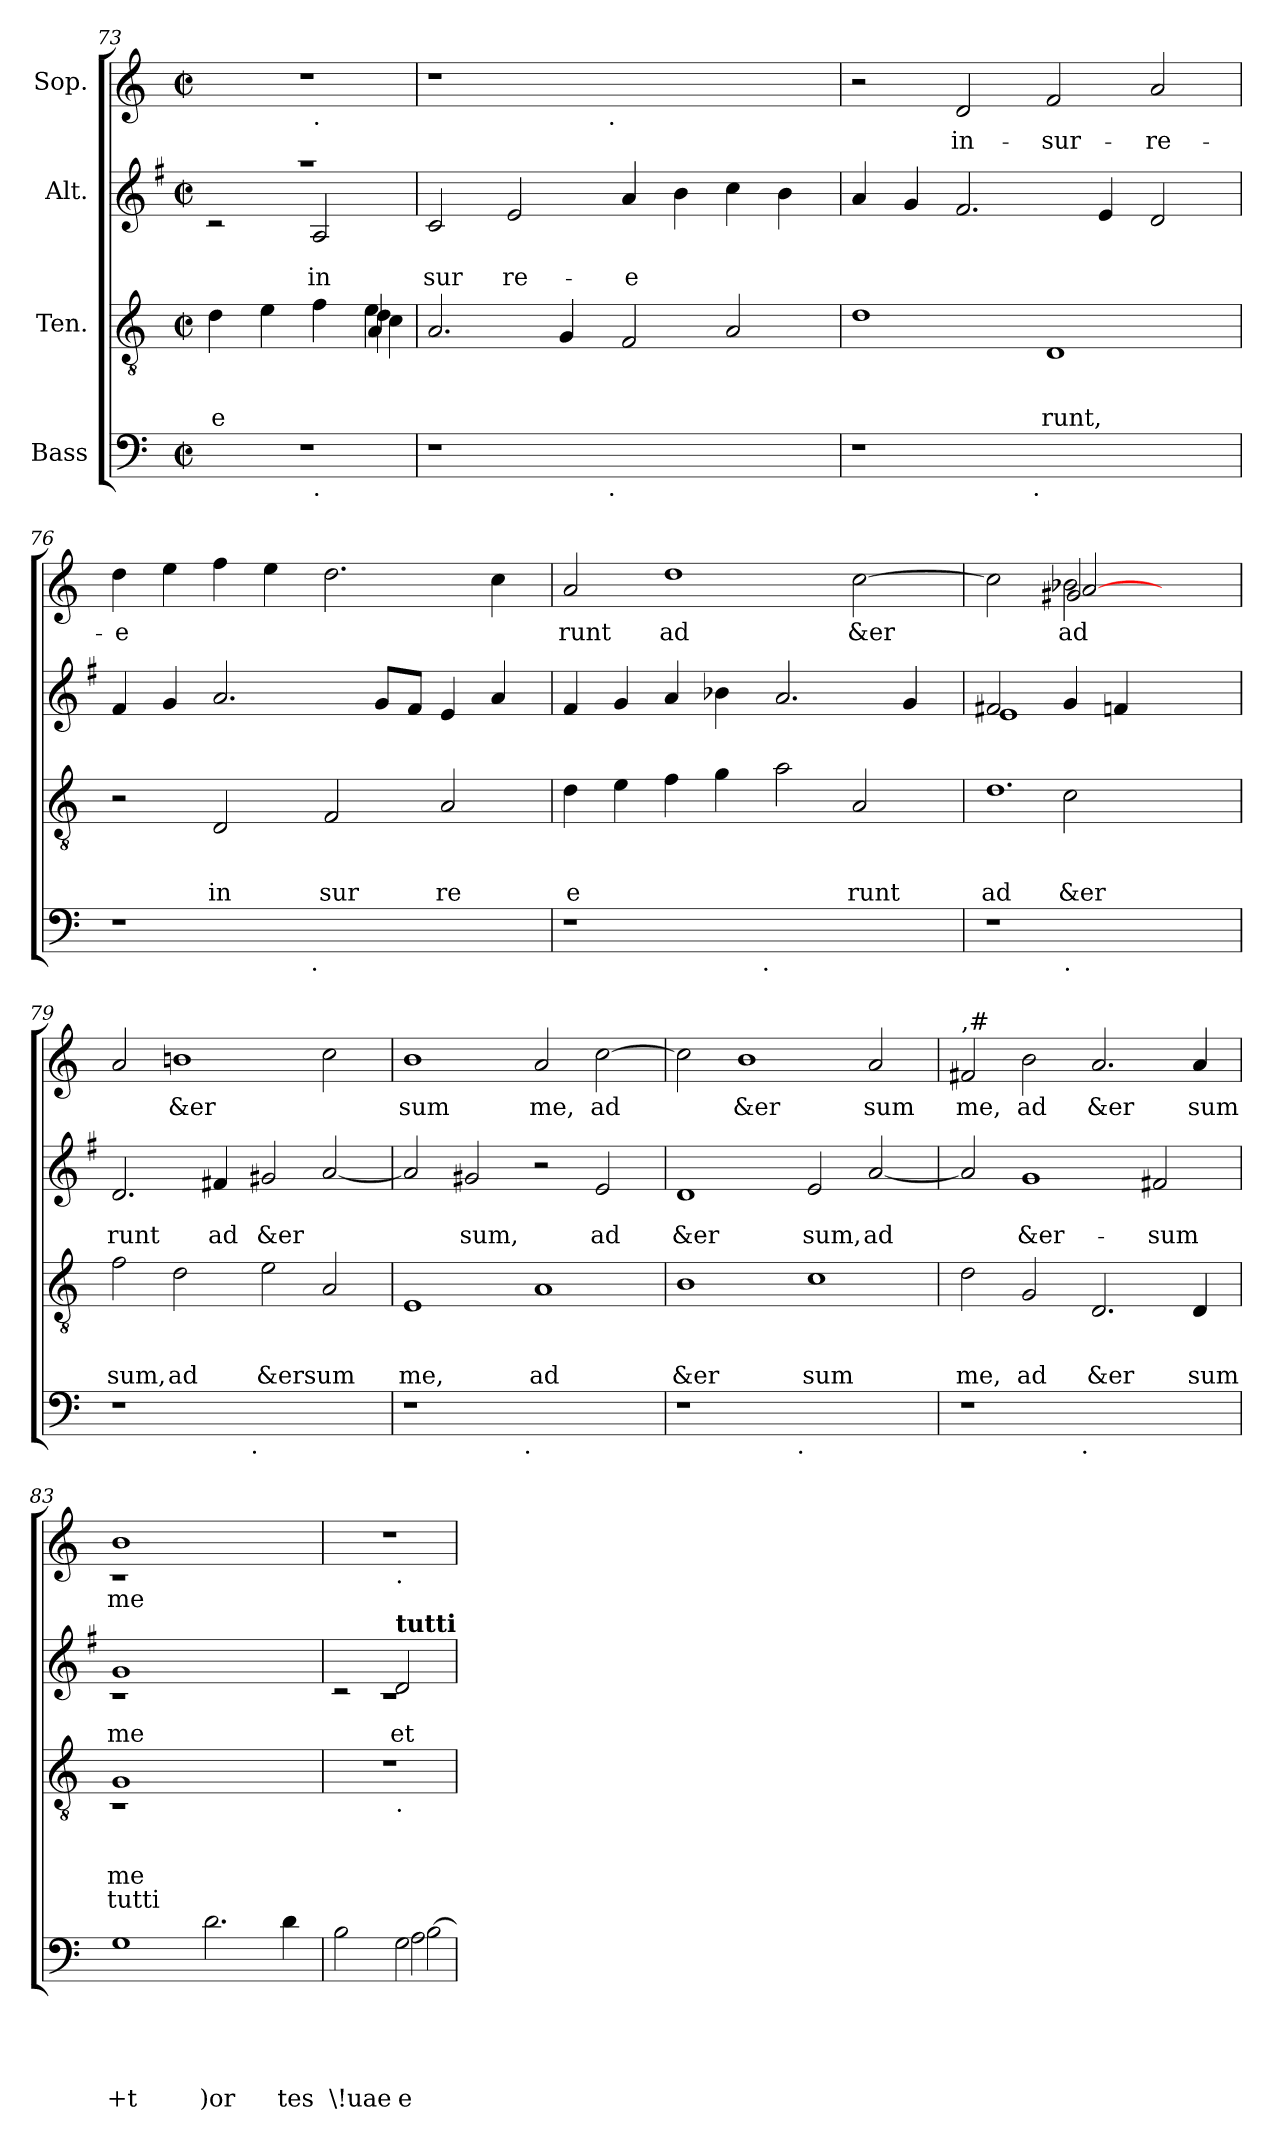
**kern	**text	**text	**text	**text	**text	**kern	**text	**text	**text	**text	**kern	**text	**text	**kern	**text
*part4	*part4	*part4	*part4	*part4	*part4	*part3	*part3	*part3	*part3	*part3	*part2	*part2	*part2	*part1	*part1
*staff4	*staff4	*staff4	*staff4	*staff4	*staff4	*staff3	*staff3	*staff3	*staff3	*staff3	*staff2	*staff2	*staff2	*staff1	*staff1
*I"Bass	*	*	*	*	*	*I"Ten.	*	*	*	*	*I"Alt.	*	*	*I"Sop.	*
*clefF4	*	*	*	*	*	*clefGv2	*	*	*	*	*clefG2	*	*	*clefG2	*
*	*	*	*	*	*	*	*	*	*	*	*ITrd-3c-5	*	*	*	*
*k[]	*	*	*	*	*	*k[]	*	*	*	*	*k[]	*	*	*k[]	*
*C:	*	*	*	*	*	*C:	*	*	*	*	*C:	*	*	*C:	*
*M2/2	*	*	*	*	*	*M2/2	*	*	*	*	*M2/2	*	*	*M2/2	*
*met(c|)	*	*	*	*	*	*met(c|)	*	*	*	*	*met(c|)	*	*	*met(c|)	*
=73	=73	=73	=73	=73	=73	=73	=73	=73	=73	=73	=73	=73	=73	=73	=73
!	!	!	!	!	!	!	!	!	!LO:LY:b	!	!	!	!	!	!
*^	*	*	*	*	*	*^	*	*	*	*	*^	*	*	*^	*
*	*	*	*	*	*	*	*	*^	*	*	*	*	*	*	*	*	*	*	*
*	*	*	*	*	*	*	*	*	*^	*	*	*	*	*	*	*	*	*	*	*
1r	2ryy	.	.	.	.	.	4d\	2.ryy	2.ryy	2.ryy	.	.	e	.	1raa	2rc	.	.	1r	2ryy	.
.	.	.	.	.	.	.	4e\	.	.	.	.	.	.	.	.	.	.	.	.	.	.
!	!	!	!	!	!	!	!	!	!	!	!	!	!	!	!	!	!	!	!	!LO:TX:b:t=.	!
!	!LO:TX:b:t=.	!	!	!	!	!	!	!	!	!	!	!	!	!	!	!	!	!	!	!	!
!	!	!	!	!	!	!	!	!	!	!	!	!	!	!	!	!	!	!LO:LY:b	!	!	!
.	2ryy	.	.	.	.	.	4f\	.	.	.	.	.	.	.	.	2d/	.	in	.	2ryy	.
.	.	.	.	.	.	.	4e\	4d\	4A/	4c\	.	.	.	.	.	.	.	.	.	.	.
*	*	*	*	*	*	*	*	*	*	*	*	*	*	*	*v	*v	*	*	*	*	*
=74	=74	=74	=74	=74	=74	=74	=74	=74	=74	=74	=74	=74	=74	=74	=74	=74	=74	=74	=74	=74
!	!	!	!	!	!	!	!	!	!	!	!	!	!	!	!	!	!LO:LY:b	!	!	!
*	*	*	*	*	*	*	*v	*v	*v	*v	*	*	*	*	*	*	*	*	*	*
1r	2ryy	.	.	.	.	.	2.A/	.	.	.	.	2f/	.	sur	1r	2ryy	.
!	!	!	!	!	!	!	!	!	!	!	!	!	!	!LO:LY:b	!	!	!
.	4...ryy	.	.	.	.	.	.	.	.	.	.	2a/	.	re-	.	4...ryy	.
.	.	.	.	.	.	.	4G/	.	.	.	.	.	.	.	.	.	.
!	!	!	!	!	!	!	!	!	!	!	!	!	!	!	!	!LO:TX:b:t=.	!
!	!LO:TX:b:t=.	!	!	!	!	!	!	!	!	!	!	!	!	!	!	!	!
.	1ryy	.	.	.	.	.	.	.	.	.	.	.	.	.	.	1ryy	.
!	!	!	!	!	!	!	!	!	!	!	!	!	!	!LO:LY:b	!	!	!
1ryy	.	.	.	.	.	.	2F/	.	.	.	.	4dd/	.	-e	1ryy	.	.
.	.	.	.	.	.	.	.	.	.	.	.	4ee\	.	.	.	.	.
.	.	.	.	.	.	.	2A/	.	.	.	.	4ff\	.	.	.	.	.
.	.	.	.	.	.	.	.	.	.	.	.	4ee\	.	.	.	.	.
.	32ryy	.	.	.	.	.	.	.	.	.	.	.	.	.	.	32ryy	.
*	*	*	*	*	*	*	*	*	*	*	*	*	*	*	*v	*v	*
=75	=75	=75	=75	=75	=75	=75	=75	=75	=75	=75	=75	=75	=75	=75	=75	=75
1r	2ryy	.	.	.	.	.	1d	.	.	.	.	4dd/	.	.	2r	.
.	.	.	.	.	.	.	.	.	.	.	.	4cc/	.	.	.	.
!	!	!	!	!	!	!	!	!	!	!	!	!	!	!	!	!LO:LY:b
.	4...ryy	.	.	.	.	.	.	.	.	.	.	2.b/	.	.	2d/	in-
!	!LO:TX:b:t=.	!	!	!	!	!	!	!	!	!	!	!	!	!	!	!
.	1ryy	.	.	.	.	.	.	.	.	.	.	.	.	.	.	.
!	!	!	!	!	!	!	!	!	!	!LO:LY:b	!	!	!	!	!	!LO:LY:b
1ryy	.	.	.	.	.	.	1D	.	.	runt,	.	.	.	.	2f/	-sur-
.	.	.	.	.	.	.	.	.	.	.	.	4a/	.	.	.	.
!	!	!	!	!	!	!	!	!	!	!	!	!	!	!	!	!LO:LY:b
.	.	.	.	.	.	.	.	.	.	.	.	2g/	.	.	2a/	-re-
.	32ryy	.	.	.	.	.	.	.	.	.	.	.	.	.	.	.
!!LO:PB:g=z
=76	=76	=76	=76	=76	=76	=76	=76	=76	=76	=76	=76	=76	=76	=76	=76	=76
!	!	!	!	!	!	!	!	!	!	!	!	!	!	!	!	!LO:LY:b
1r	2ryy	.	.	.	.	.	2r	.	.	.	.	4b/	.	.	4dd\	-e
.	.	.	.	.	.	.	.	.	.	.	.	4cc/	.	.	4ee\	.
!	!	!	!	!	!	!	!	!	!	!LO:LY:b	!	!	!	!	!	!
.	4...ryy	.	.	.	.	.	2D/	.	.	in	.	2.dd/	.	.	4ff\	.
.	.	.	.	.	.	.	.	.	.	.	.	.	.	.	4ee\	.
!	!LO:TX:b:t=.	!	!	!	!	!	!	!	!	!	!	!	!	!	!	!
.	1ryy	.	.	.	.	.	.	.	.	.	.	.	.	.	.	.
!	!	!	!	!	!	!	!	!	!	!LO:LY:b	!	!	!	!	!	!
1ryy	.	.	.	.	.	.	2F/	.	.	sur	.	.	.	.	2.dd\	.
.	.	.	.	.	.	.	.	.	.	.	.	8cc/L	.	.	.	.
.	.	.	.	.	.	.	.	.	.	.	.	8b/J	.	.	.	.
!	!	!	!	!	!	!	!	!	!	!LO:LY:b	!	!	!	!	!	!
.	.	.	.	.	.	.	2A/	.	.	re	.	4a/	.	.	.	.
.	.	.	.	.	.	.	.	.	.	.	.	4dd/	.	.	4cc\	.
.	32ryy	.	.	.	.	.	.	.	.	.	.	.	.	.	.	.
=77	=77	=77	=77	=77	=77	=77	=77	=77	=77	=77	=77	=77	=77	=77	=77	=77
!	!	!	!	!	!	!	!	!	!	!LO:LY:b	!	!	!	!	!	!LO:LY:b
1r	2ryy	.	.	.	.	.	4d\	.	.	e	.	4b/	.	.	2a/	runt
.	.	.	.	.	.	.	4e\	.	.	.	.	4cc/	.	.	.	.
!	!	!	!	!	!	!	!	!	!	!	!	!	!	!	!	!LO:LY:b
.	4...ryy	.	.	.	.	.	4f\	.	.	.	.	4dd/	.	.	1dd	ad
.	.	.	.	.	.	.	4g\	.	.	.	.	4ee-X\	.	.	.	.
!	!LO:TX:b:t=.	!	!	!	!	!	!	!	!	!	!	!	!	!	!	!
.	1ryy	.	.	.	.	.	.	.	.	.	.	.	.	.	.	.
1ryy	.	.	.	.	.	.	2a\	.	.	.	.	2.dd/	.	.	.	.
!	!	!	!	!	!	!	!	!	!	!LO:LY:b	!	!	!	!	!	!LO:LY:b
.	.	.	.	.	.	.	2A/	.	.	runt	.	.	.	.	[>2cc\	&er
.	.	.	.	.	.	.	.	.	.	.	.	4cc/	.	.	.	.
.	32ryy	.	.	.	.	.	.	.	.	.	.	.	.	.	.	.
=78	=78	=78	=78	=78	=78	=78	=78	=78	=78	=78	=78	=78	=78	=78	=78	=78
!	!	!	!	!	!	!	!	!	!	!LO:LY:b	!	!	!	!	!	!
*	*	*	*	*	*	*	*^	*	*	*	*	*^	*	*	*^	*
*	*	*	*	*	*	*	*	*	*	*	*	*	*	*	*	*	*	*^	*
1r	2ryy	.	.	.	.	.	1.d	2ryy	.	.	ad	.	2bn/	1a	.	.	2cc\]	2ryy	2ryy	.
!	!LO:TX:b:t=.	!	!	!	!	!	!	!	!	!	!	!	!	!	!	!	!	!	!	!
!	!	!	!	!	!	!	!	!	!	!	!LO:LY:b	!	!	!	!	!	!	!	!	!LO:LY:b
!	!	!	!	!	!	!	!	!	!	!	!	!	!	!	!	!	!	!	!	!LO:LY:b
!	!	!	!	!	!	!	!	!	!	!	!	!	!	!	!	!	!	!	!	!LO:LY:b
.	1ryy	.	.	.	.	.	.	2c\	.	.	&er	.	4cc/	.	.	.	2b-X\	2g#X/	[<2a/	ad
.	.	.	.	.	.	.	.	.	.	.	.	.	4b-X/	.	.	.	.	.	.	.
2ryy	.	.	.	.	.	.	.	2ryy	.	.	.	.	2ryy	2ryy	.	.	2ryy	2ryy	2ryy	.
=79	=79	=79	=79	=79	=79	=79	=79	=79	=79	=79	=79	=79	=79	=79	=79	=79	=79	=79	=79	=79
!	!	!	!	!	!	!	!	!	!	!	!LO:LY:b	!	!	!	!	!LO:LY:b	!	!	!	!
*	*	*	*	*	*	*	*v	*v	*	*	*	*	*	*	*	*	*v	*v	*v	*
*	*	*	*	*	*	*	*	*	*	*	*	*v	*v	*	*	*	*
1r	2ryy	.	.	.	.	.	2f\	.	.	sum,	.	2.g/	.	runt	2a/	.
!	!	!	!	!	!	!	!	!	!	!LO:LY:b	!	!	!	!	!	!LO:LY:b
.	4...ryy	.	.	.	.	.	2d\	.	.	ad	.	.	.	.	1bn	&er
!	!	!	!	!	!	!	!	!	!	!	!	!	!	!LO:LY:b	!	!
.	.	.	.	.	.	.	.	.	.	.	.	4bn/	.	ad	.	.
!	!LO:TX:b:t=.	!	!	!	!	!	!	!	!	!	!	!	!	!	!	!
.	1ryy	.	.	.	.	.	.	.	.	.	.	.	.	.	.	.
!	!	!	!	!	!	!	!	!	!	!LO:LY:b	!	!	!	!LO:LY:b	!	!
1ryy	.	.	.	.	.	.	2e\	.	.	&ersum	.	2cc#X/	.	&er	.	.
.	.	.	.	.	.	.	2A/	.	.	.	.	[<2dd/	.	.	2cc\	.
.	32ryy	.	.	.	.	.	.	.	.	.	.	.	.	.	.	.
=80	=80	=80	=80	=80	=80	=80	=80	=80	=80	=80	=80	=80	=80	=80	=80	=80
!	!	!	!	!	!	!	!	!	!	!LO:LY:b	!	!	!	!	!	!LO:LY:b
1r	2ryy	.	.	.	.	.	1E	.	.	me,	.	2dd/]	.	.	1b	sum
!	!	!	!	!	!	!	!	!	!	!	!	!	!	!LO:LY:b	!	!
.	4...ryy	.	.	.	.	.	.	.	.	.	.	2cc#X/	.	sum,	.	.
!	!LO:TX:b:t=.	!	!	!	!	!	!	!	!	!	!	!	!	!	!	!
.	1ryy	.	.	.	.	.	.	.	.	.	.	.	.	.	.	.
!	!	!	!	!	!	!	!	!	!	!LO:LY:b	!	!	!	!	!	!LO:LY:b
1ryy	.	.	.	.	.	.	1A	.	.	ad	.	2r	.	.	2a/	me,
!	!	!	!	!	!	!	!	!	!	!	!	!	!	!LO:LY:b	!	!LO:LY:b
.	.	.	.	.	.	.	.	.	.	.	.	2a/	.	ad	[>2cc\	ad
.	32ryy	.	.	.	.	.	.	.	.	.	.	.	.	.	.	.
=81	=81	=81	=81	=81	=81	=81	=81	=81	=81	=81	=81	=81	=81	=81	=81	=81
!	!	!	!	!	!	!	!	!	!	!LO:LY:b	!	!	!	!LO:LY:b	!	!
1r	2ryy	.	.	.	.	.	1B	.	.	&er	.	1g	.	&er	2cc\]	.
!	!	!	!	!	!	!	!	!	!	!	!	!	!	!	!	!LO:LY:b
.	4...ryy	.	.	.	.	.	.	.	.	.	.	.	.	.	1b	&er
!	!LO:TX:b:t=.	!	!	!	!	!	!	!	!	!	!	!	!	!	!	!
.	1ryy	.	.	.	.	.	.	.	.	.	.	.	.	.	.	.
!	!	!	!	!	!	!	!	!	!	!LO:LY:b	!	!	!	!LO:LY:b	!	!
1ryy	.	.	.	.	.	.	1c	.	.	sum	.	2a/	.	sum,	.	.
!	!	!	!	!	!	!	!	!	!	!	!	!	!	!LO:LY:b	!	!LO:LY:b
.	.	.	.	.	.	.	.	.	.	.	.	[<2dd/	.	ad	2a/	sum
.	32ryy	.	.	.	.	.	.	.	.	.	.	.	.	.	.	.
!!LO:LB:g=z
=82	=82	=82	=82	=82	=82	=82	=82	=82	=82	=82	=82	=82	=82	=82	=82	=82
!	!	!	!	!	!	!	!	!	!	!	!	!	!	!	!LO:TX:a:t=,#	!
!	!	!	!	!	!	!	!	!	!	!LO:LY:b	!	!	!	!	!	!LO:LY:b
1r	2ryy	.	.	.	.	.	2d\	.	.	me,	.	2dd/]	.	.	2f#X/	me,
!	!	!	!	!	!	!	!	!	!	!LO:LY:b	!	!	!	!LO:LY:b	!	!LO:LY:b
.	4...ryy	.	.	.	.	.	2G/	.	.	ad	.	1cc	.	&er-	2b\	ad
!	!LO:TX:b:t=.	!	!	!	!	!	!	!	!	!	!	!	!	!	!	!
.	1ryy	.	.	.	.	.	.	.	.	.	.	.	.	.	.	.
!	!	!	!	!	!	!	!	!	!	!LO:LY:b	!	!	!	!	!	!LO:LY:b
1ryy	.	.	.	.	.	.	2.D/	.	.	&er	.	.	.	.	2.a/	&er
!	!	!	!	!	!	!	!	!	!	!	!	!	!	!LO:LY:b	!	!
.	.	.	.	.	.	.	.	.	.	.	.	2bn/	.	-sum	.	.
!	!	!	!	!	!	!	!	!	!	!LO:LY:b	!	!	!	!	!	!LO:LY:b
.	.	.	.	.	.	.	4D/	.	.	sum	.	.	.	.	4a/	sum
.	32ryy	.	.	.	.	.	.	.	.	.	.	.	.	.	.	.
=83	=83	=83	=83	=83	=83	=83	=83	=83	=83	=83	=83	=83	=83	=83	=83	=83
*	*	*	*	*	*	*	*^	*	*	*	*	*^	*	*	*^	*
!	!	!	!	!	!	!LO:LY:b	!	!LO:N:vis=1	!	!	!LO:LY:b	!LO:LY:b	!	!LO:N:vis=1	!	!LO:LY:b	!	!LO:N:vis=1	!LO:LY:b
*v	*v	*	*	*	*	*	*	*	*	*	*	*	*	*	*	*	*	*	*
1G	.	.	.	.	+t	1G	0rC	.	.	me	tutti-	1cc	0rc	.	me	1b	0rc	me
!	!	!	!	!	!LO:LY:b	!	!	!	!	!	!	!	!	!	!	!	!	!
2.d\	.	.	.	.	)or	1ryy	.	.	.	.	.	1ryy	.	.	.	1ryy	.	.
!	!	!	!	!	!LO:LY:b	!	!	!	!	!	!	!	!	!	!	!	!	!
4d\	.	.	.	.	tes	.	.	.	.	.	.	.	.	.	.	.	.	.
*	*	*	*	*	*	*	*	*	*	*	*	*v	*v	*	*	*	*	*
=84	=84	=84	=84	=84	=84	=84	=84	=84	=84	=84	=84	=84	=84	=84	=84	=84	=84
!	!	!	!	!	!LO:LY:b	!	!	!	!	!	!	!	!	!	!	!	!
*^	*	*	*	*	*	*	*	*	*	*	*	*^	*	*	*	*	*
*	*^	*	*	*	*	*	*	*	*	*	*	*	*	*^	*	*	*	*	*
2B\	2ryy	2ryy	.	.	.	.	\!uae	1r	2ryy	.	.	.	.	2ryy	1rc	2r	.	.	1r	2ryy	.
!	!	!	!	!	!	!	!	!	!	!	!	!	!	!	!	!	!	!	!	!LO:TX:b:t=.	!
!	!	!	!	!	!	!	!	!	!	!	!	!	!	!LO:TX:a:B:t=tutti	!	!	!	!	!	!	!
!	!	!	!	!	!	!	!	!	!LO:TX:b:t=.	!	!	!	!	!	!	!	!	!	!	!	!
!	!	!	!	!	!	!	!LO:LY:b	!	!	!	!	!	!	!	!	!	!	!	!	!	!
!	!	!	!	!	!	!	!LO:LY:b	!	!	!	!	!	!	!	!	!	!	!LO:LY:b	!	!	!
2G\	2A\	[>2B\	.	.	.	.	e	.	2ryy	.	.	.	.	2ryy	.	2g/	.	et	.	2ryy	.
*v	*v	*v	*	*	*	*	*	*	*	*	*	*	*	*v	*v	*v	*	*	*v	*v	*
*	*	*	*	*	*	*v	*v	*	*	*	*	*	*	*	*	*
=	=	=	=	=	=	=	=	=	=	=	=	=	=	=	=
*-	*-	*-	*-	*-	*-	*-	*-	*-	*-	*-	*-	*-	*-	*-	*-
